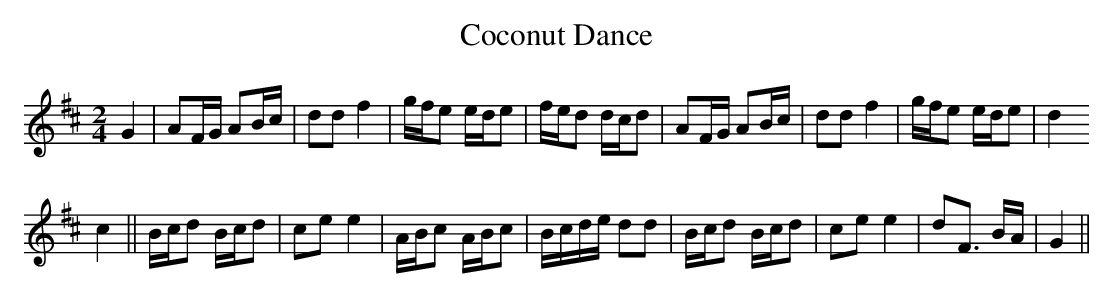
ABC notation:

X:1
T:Coconut Dance
M:2/4
L:1/16
K:D
G4|A2FG A2Bc|d2d2 f4|gfe2 ede2|fed2 dcd2|A2FG A2Bc|d2d2 f4|gfe2 ede2|d4=
c4||Bcd2 Bcd2|c2e2 e4|ABc2 ABc2|Bcde d2d2|Bcd2 Bcd2|c2e2 e4|d2F3 BA|G4||
